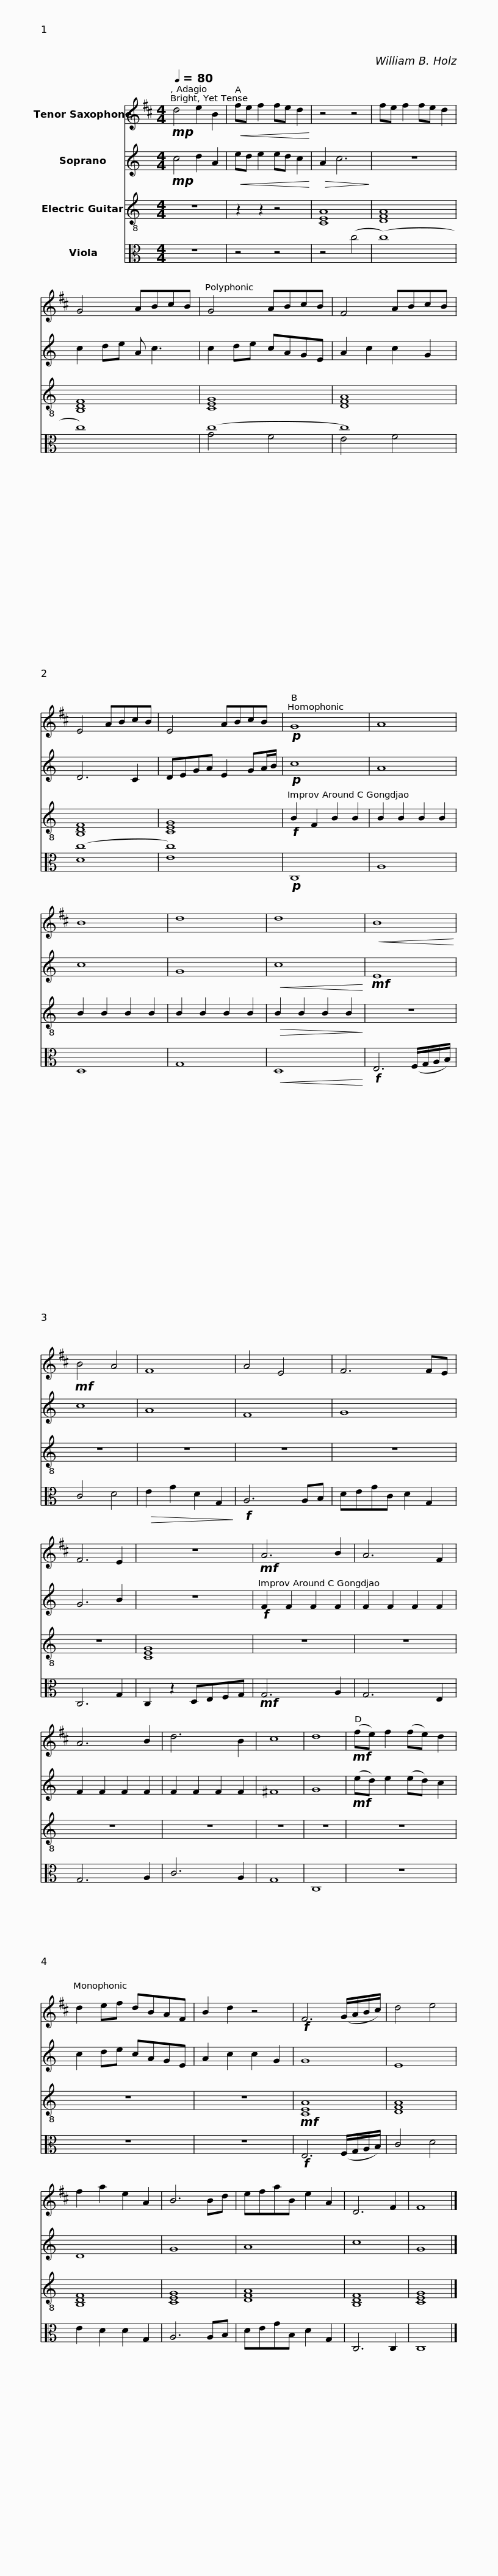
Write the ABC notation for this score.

X:1
%%score 1 2 3 ( 4 5 )
L:1/8
Q:1/4=80
M:4/4
I:linebreak $
K:C
V:1 treble transpose=-2
V:2 treble
V:3 treble-8
V:4 alto
V:5 alto
V:1
[K:D]!mp! d4 e2 B2 |!<(! fe f2 fe d2!<)! | z4 z4 | fe f2 fe d2 | G4 ABcB | %5
 G4 ABcB |$ F4 ABcB | E4 ABcB | E4 ABcB |!p! G8 | %10
 A8 | B8 | d8 |$ d8 |!<(! B8!<)! | %15
!mf! B4 A4 | F8 | A4 E4 | F6 FE | F6 E2 | %20
 z8 |$!mf! A6 B2 | A6 F2 | A6 B2 | d6 B2 | %25
 c8 | d8 |!mf! (fe) f2 (fe) d2 | d2 ef dBAF |$ B2 d2 z4 | %30
!f! F6 (G/A/B/c/) | d4 e4 | f2 a2 e2 A2 | B6 Bd | efaB e2 A2 | %35
 D6 F2 | F8 |] %37
V:2
!mp! c4 d2 A2 |!<(! ed e2 ed c2!<)! |!>(! A2 c6!>)! | z8 | c2 de A c3 | %5
 c2 de cAGE |$ A2 c2 c2 G2 | D6 C2 | DEGA E2 GA/B/ |!p! c8 | %10
 A8 | c8 | G8 |$!<(! c8!<)! |!mf! E8 | %15
 c8 | A8 | F8 | G8 | G6 B2 | %20
 z8 |$!f! F2 F2 F2 F2 | F2 F2 F2 F2 | F2 F2 F2 F2 | F2 F2 F2 F2 | %25
 ^F8 | G8 |!mf! (ed) e2 (ed) c2 | c2 de cAGE |$ A2 c2 c2 G2 | %30
 G8 | E8 | D8 | G8 | A8 | %35
 c8 | G8 |] %37
V:3
 z8 | z2 z2 z4 | [CEA]8 | [DFA]8 | [B,DF]8 | %5
 [CEG]8 |$ [DFA]8 | [B,DF]8 | [CEG]8 |!f! B2 F2 B2 B2 | %10
 B2 B2 B2 B2 | B2 B2 B2 B2 | B2 B2 B2 B2 |$!>(! B2 B2 B2 B2!>)! | z8 | %15
 z8 | z8 | z8 | z8 | z8 | %20
 [CEG]8 |$ z8 | z8 | z8 | z8 | %25
 z8 | z8 | z8 | z8 |$ z8 | %30
!mf! [CEA]8 | [DFA]8 | [B,DF]8 | [CEG]8 | [DFA]8 | %35
 [B,DF]8 | [CEG]8 |] %37
V:4
 z8 | z4 z4 | z4 (c4 | (c8) | c8) | %5
 (c8 |$ c8) | (c8 | [Ec]8) |!p! C,8 | %10
 A,8 | D,8 | G,8 |$!<(! D,8!<)! |!f! E,6 (F,/G,/A,/B,/) | %15
 C4 D4 |!>(! E2 G2 D2 G,2!>)! |!f! A,6 A,B, | DEGC D2 G,2 | C,6 G,2 | %20
 C,2 z2 D,E,F,G, |$!mf! G,6 A,2 | G,6 E,2 | G,6 A,2 | C6 A,2 | %25
 G,8 | C,8 | z8 | z8 |$ z8 | %30
!f! E,6 (F,/G,/A,/B,/) | C4 D4 | E2 D2 D2 G,2 | A,6 A,B, | DEGB, D2 G,2 | %35
 C,6 C,2 | C,8 |] %37
V:5
 x8 | x8 | x8 | x8 | x8 | %5
 G4 F4 |$ E4 F4 | D8 | x8 | x8 | %10
 x8 | x8 | x8 |$ x8 | x8 | %15
 x8 | x8 | x8 | x8 | x8 | %20
 x8 |$ x8 | x8 | x8 | x8 | %25
 x8 | x8 | x8 | x8 |$ x8 | %30
 x8 | x8 | x8 | x8 | x8 | %35
 x8 | x8 |] %37
